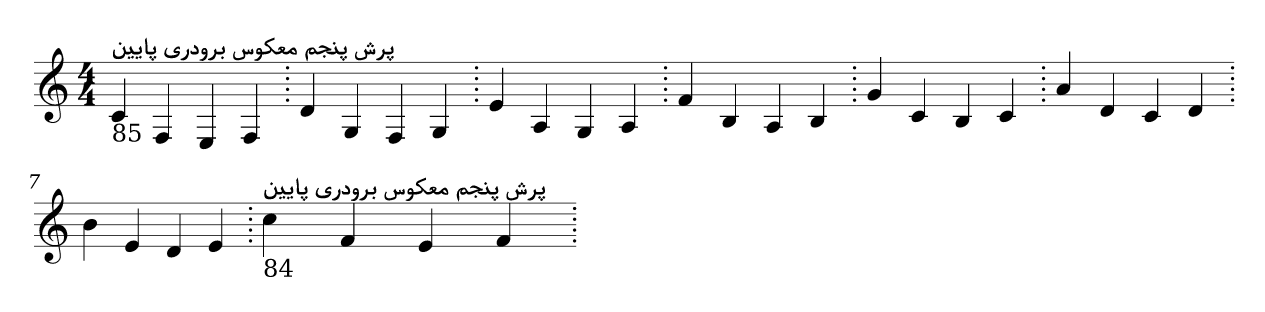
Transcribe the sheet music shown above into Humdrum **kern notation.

**kern
*part1
*staff1
!!LO:LB:g=z
*clefG2
*k[]
*C:
*M4/4
=1
!LO:TX:b:t=85
!LO:TX:a:t=پرش پنجم معکوس برودری پایین
4ci/
4Fi/
4Ei/
4Fi/
=2.
*k[]
*C:
4di/
4Gi/
4Fi/
4Gi/
=3.
*k[]
*C:
4ei/
4Ai/
4Gi/
4Ai/
!!LO:LB:g=z
=4.
*k[]
*C:
4fi/
4Bi/
4Ai/
4Bi/
=5.
*k[]
*C:
4gi/
4ci/
4Bi/
4ci/
=6.
*k[]
*C:
4ai/
4di/
4ci/
4di/
=7.
*k[]
*C:
4bi\
4ei/
4di/
4ei/
!!LO:LB:g=z
=8.
*k[]
*C:
!LO:TX:b:t=84
!LO:TX:a:t=پرش پنجم معکوس برودری پایین
4cci\
4fi/
4ei/
4fi/
=.
*-
